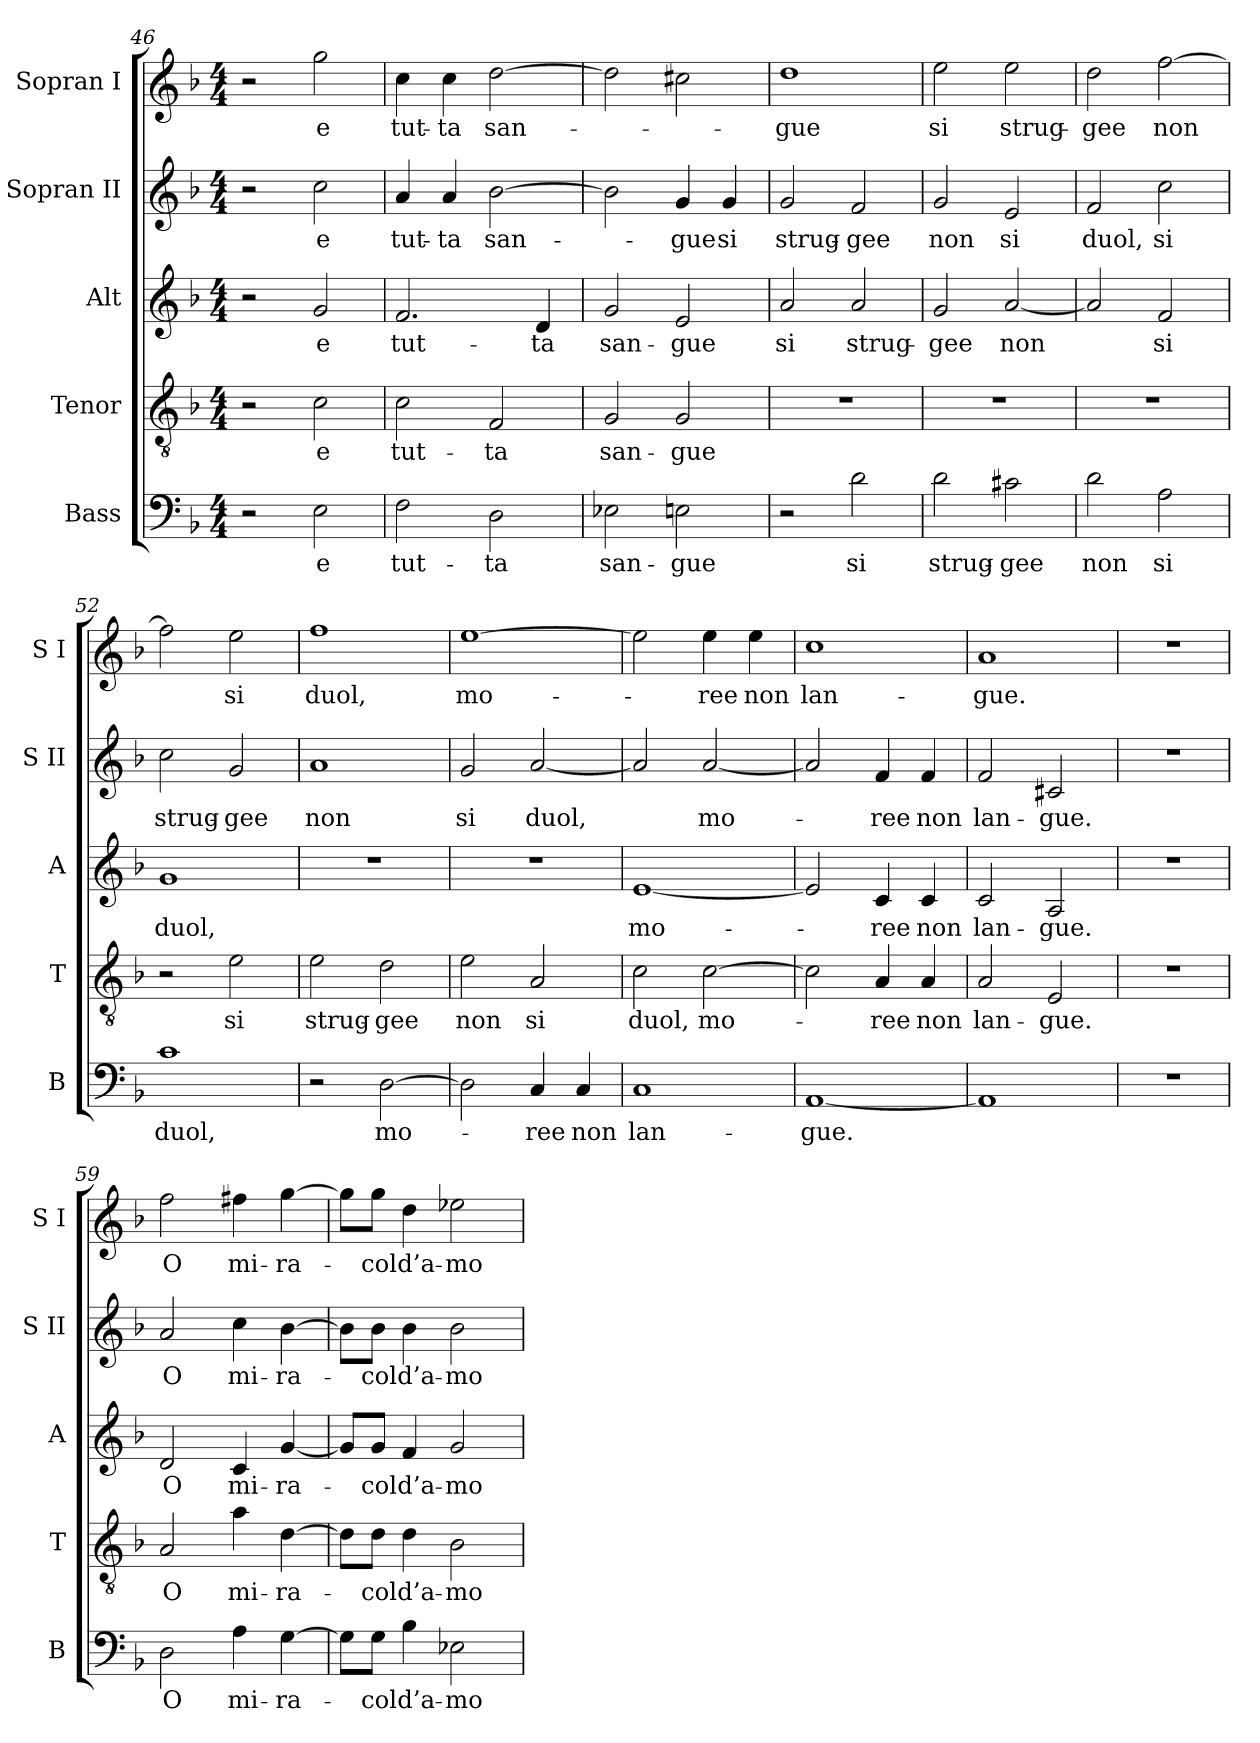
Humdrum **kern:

**kern	**text	**kern	**text	**kern	**text	**kern	**text	**kern	**text
*part5	*part5	*part4	*part4	*part3	*part3	*part2	*part2	*part1	*part1
*staff5	*staff5	*staff4	*staff4	*staff3	*staff3	*staff2	*staff2	*staff1	*staff1
*I"Bass	*	*I"Tenor	*	*I"Alt	*	*I"Sopran II	*	*I"Sopran I	*
*I'B	*	*I'T	*	*I'A	*	*I'S II	*	*I'S I	*
*clefF4	*	*clefGv2	*	*clefG2	*	*clefG2	*	*clefG2	*
*k[b-]	*	*k[b-]	*	*k[b-]	*	*k[b-]	*	*k[b-]	*
*F:	*	*F:	*	*F:	*	*F:	*	*F:	*
*M4/4	*	*M4/4	*	*M4/4	*	*M4/4	*	*M4/4	*
=46	=46	=46	=46	=46	=46	=46	=46	=46	=46
2r	.	2r	.	2r	.	2r	.	2r	.
2E\	e	2c\	e	2g/	e	2cc\	e	2gg\	e
=47	=47	=47	=47	=47	=47	=47	=47	=47	=47
2F\	tut-	2c\	tut-	2.f/	tut-	4a/	tut-	4cc\	tut-
.	.	.	.	.	.	4a/	-ta	4cc\	-ta
2D\	-ta	2F/	-ta	.	.	[>2b-\	san-	[>2dd\	san-
.	.	.	.	4d/	-ta	.	.	.	.
=48	=48	=48	=48	=48	=48	=48	=48	=48	=48
2E-X\	san-	2G/	san-	2g/	san-	2b-\]	.	2dd\]	.
2En\	-gue	2G/	-gue	2e/	-gue	4g/	-gue	2cc#X\	.
.	.	.	.	.	.	4g/	si	.	.
!!LO:LB:g=z
=49	=49	=49	=49	=49	=49	=49	=49	=49	=49
2r	.	1r	.	2a/	si	2g/	strug-	1dd	-gue
2d\	si	.	.	2a/	strug-	2f/	-gee	.	.
=50	=50	=50	=50	=50	=50	=50	=50	=50	=50
2d\	strug-	1r	.	2g/	-gee	2g/	non	2ee\	si
2c#X\	-gee	.	.	[2a/	non	2e/	si	2ee\	strug-
=51	=51	=51	=51	=51	=51	=51	=51	=51	=51
2d\	non	1r	.	2a/]	.	2f/	duol,	2dd\	-gee
2A\	si	.	.	2f/	si	2cc\	si	[>2ff\	non
=52	=52	=52	=52	=52	=52	=52	=52	=52	=52
1c	duol,	2r	.	1g	duol,	2cc\	strug-	2ff\]	.
.	.	2e\	si	.	.	2g/	-gee	2ee\	si
=53	=53	=53	=53	=53	=53	=53	=53	=53	=53
2r	.	2e\	strug-	1r	.	1a	non	1ff	duol,
[>2D\	mo-	2d\	-gee	.	.	.	.	.	.
=54	=54	=54	=54	=54	=54	=54	=54	=54	=54
2D\]	.	2e\	non	1r	.	2g/	si	[>1ee	mo-
4C/	-ree	2A/	si	.	.	[<2a/	duol,	.	.
4C/	non	.	.	.	.	.	.	.	.
=55	=55	=55	=55	=55	=55	=55	=55	=55	=55
1C	lan-	2c\	duol,	[<1e	mo-	2a/]	.	2ee\]	.
.	.	[2c\	mo-	.	.	[2a/	mo-	4ee\	-ree
.	.	.	.	.	.	.	.	4ee\	non
!!LO:PB:g=z
=56	=56	=56	=56	=56	=56	=56	=56	=56	=56
[<1AA	-gue.	2c\]	.	2e/]	.	2a/]	.	1cc	lan-
.	.	4A/	-ree	4c/	-ree	4f/	-ree	.	.
.	.	4A/	non	4c/	non	4f/	non	.	.
=57	=57	=57	=57	=57	=57	=57	=57	=57	=57
1AA]	.	2A/	lan-	2c/	lan-	2f/	lan-	1a	-gue.
.	.	2E/	-gue.	2A/	-gue.	2c#X/	-gue.	.	.
=58	=58	=58	=58	=58	=58	=58	=58	=58	=58
1r	.	1r	.	1r	.	1r	.	1r	.
=59	=59	=59	=59	=59	=59	=59	=59	=59	=59
2D\	O	2A/	O	2d/	O	2a/	O	2ff\	O
4A\	mi-	4a\	mi-	4c/	mi-	4cc\	mi-	4ff#X\	mi-
[>4G\	-ra-	[4d\	-ra-	[<4g/	-ra-	[4b-\	-ra-	[>4gg\	-ra-
=60	=60	=60	=60	=60	=60	=60	=60	=60	=60
8G\L]	.	8d\L]	.	8g/L]	.	8b-\L]	.	8gg\L]	.
8G\J	-col	8d\J	-col	8g/J	-col	8b-\J	-col	8gg\J	-col
4B-\	d’a-	4d\	d’a-	4f/	d’a-	4b-\	d’a-	4dd\	d’a-
2E-X\	-mo-	2B-\	-mo-	2g/	-mo-	2b-\	-mo-	2ee-X\	-mo-
=	=	=	=	=	=	=	=	=	=
*-	*-	*-	*-	*-	*-	*-	*-	*-	*-
